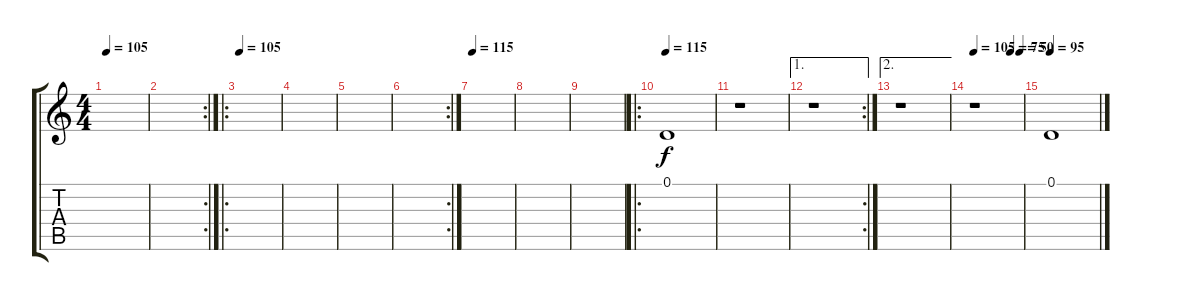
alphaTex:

\track "" {instrument stringensemble1}
\staff {score tabs}
\tuning (D4 A3 F3 C3 G2 D2) {hide}
\ts (4 4)
\tempo 105
\clef g2
\ks c
|
\rc 2
|
\ro
\tempo 105
|
|
|
\rc 2
|
\tempo 115
|
|
|
\ro
\tempo 115
0.1.1{volume 13 balance 11 instrument tubularbells} |
r.1 |
\ae 1
\rc 2
r.1 |
\ae 2
r.1 |
\tempo 105
\tempo (75 0.75)
\tempo (50 0.9375)
r.1 |
\tempo 95
0.1.1{instrument tubularbells}
